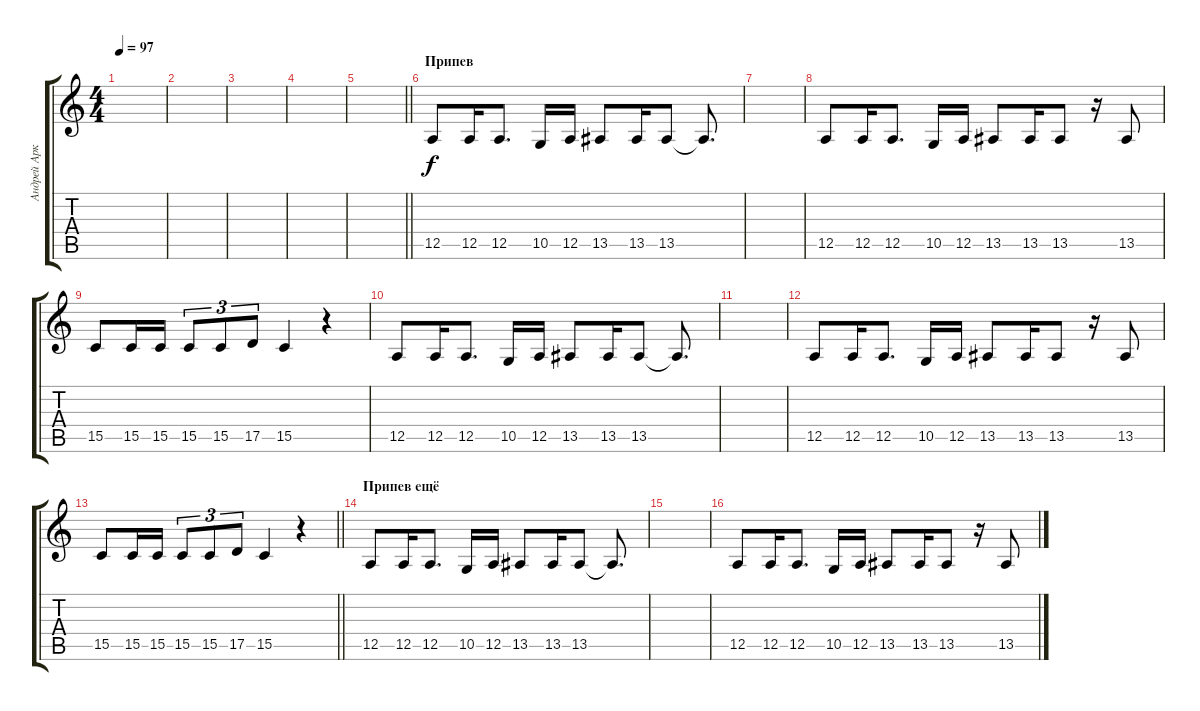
\track ("Андрей Аркадич" "Андрей Арк") {instrument sopranosax}
\staff {score tabs}
\tuning (E4 B3 G3 D3 A2 E2) {hide}
\ts (4 4)
\tempo 97
\clef g2
\ks c
|
|
|
|
\barLineRight lightlight
|
\section ("" "Припев")
12.5.8 12.5.16 12.5.8{d} 10.5.16 12.5.16 13.5.8 13.5.16 13.5.8 13.5{t}.8{d} |
|
12.5.8 12.5.16 12.5.8{d} 10.5.16 12.5.16 13.5.8 13.5.16 13.5.8 r.16 13.5.8 |
15.5.8 15.5.16 15.5.16 15.5.8{tu (3 2)} 15.5.8{tu (3 2)} 17.5.8{tu (3 2)} 15.5.4 r.4 |
12.5.8 12.5.16 12.5.8{d} 10.5.16 12.5.16 13.5.8 13.5.16 13.5.8 13.5{t}.8{d} |
|
12.5.8 12.5.16 12.5.8{d} 10.5.16 12.5.16 13.5.8 13.5.16 13.5.8 r.16 13.5.8 |
\barLineRight lightlight
15.5.8 15.5.16 15.5.16 15.5.8{tu (3 2)} 15.5.8{tu (3 2)} 17.5.8{tu (3 2)} 15.5.4 r.4 |
\section ("" "Припев ещё")
12.5.8 12.5.16 12.5.8{d} 10.5.16 12.5.16 13.5.8 13.5.16 13.5.8 13.5{t}.8{d} |
|
12.5.8 12.5.16 12.5.8{d} 10.5.16 12.5.16 13.5.8 13.5.16 13.5.8 r.16 13.5.8
